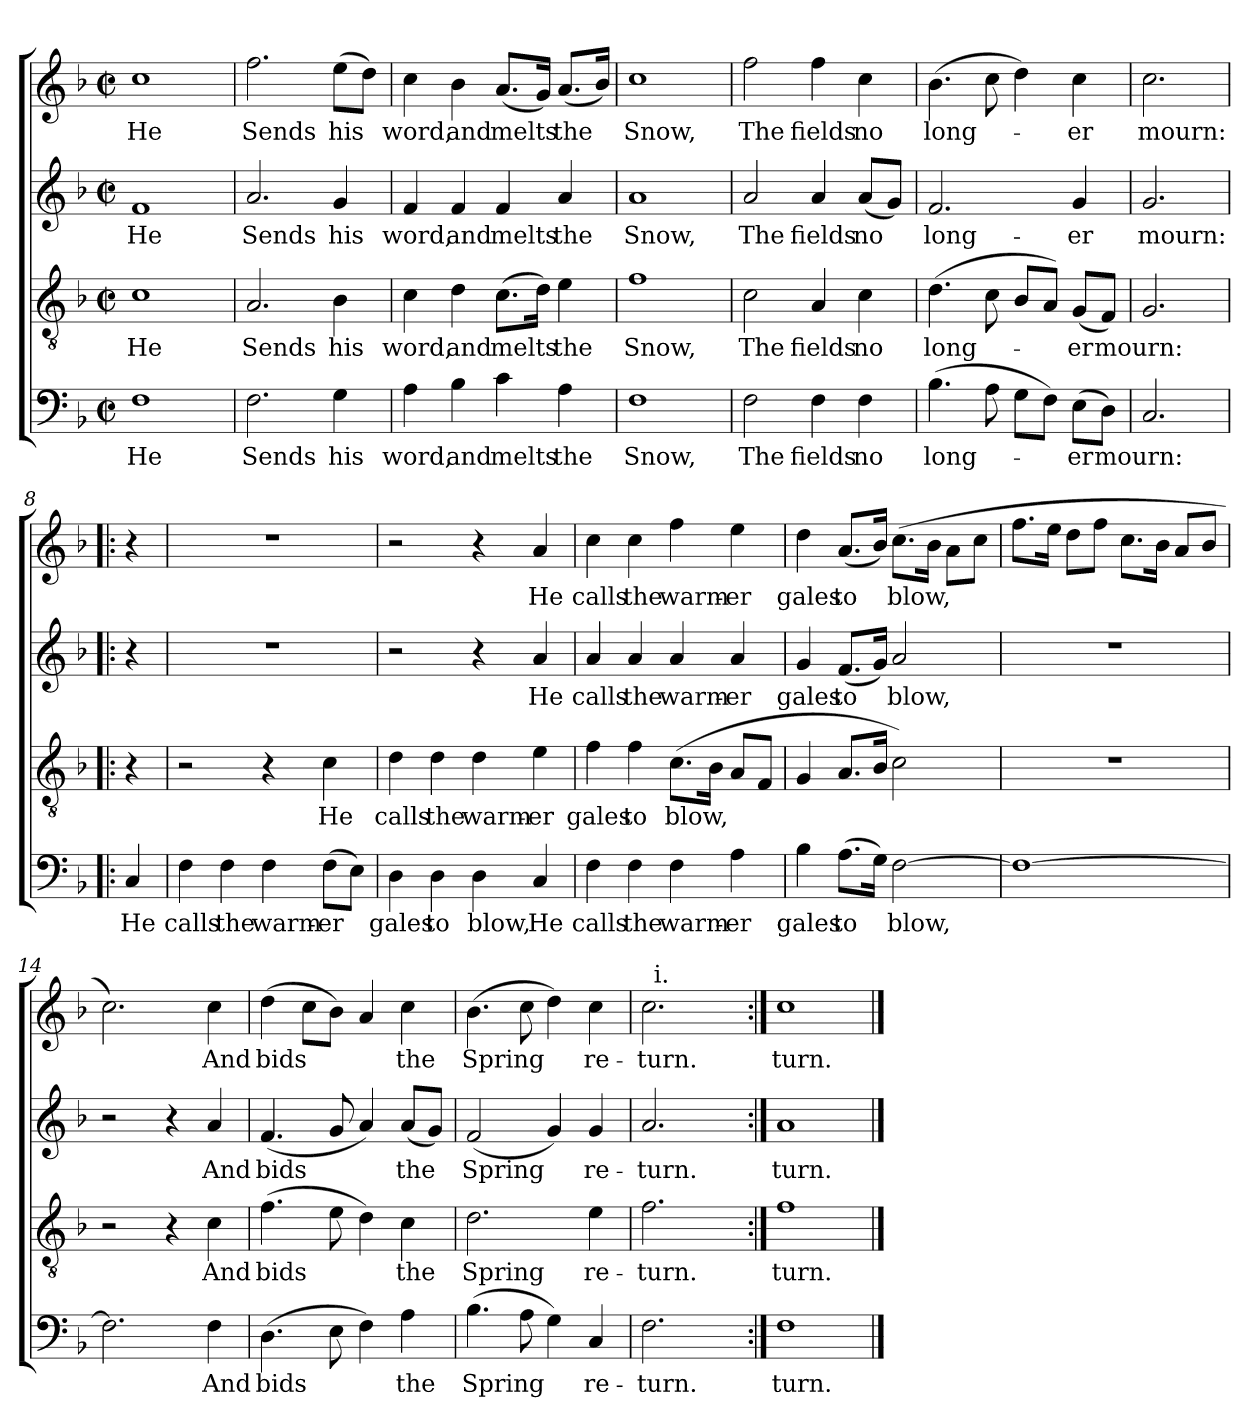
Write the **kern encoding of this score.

**kern	**text	**kern	**text	**kern	**text	**kern	**text
*part4	*part4	*part3	*part3	*part2	*part2	*part1	*part1
*staff4	*staff4	*staff3	*staff3	*staff2	*staff2	*staff1	*staff1
*clefF4	*	*clefGv2	*	*clefG2	*	*clefG2	*
*k[b-]	*	*k[b-]	*	*k[b-]	*	*k[b-]	*
*F:	*	*F:	*	*F:	*	*F:	*
*M2/2	*	*M2/2	*	*M2/2	*	*M2/2	*
*met(c|)	*	*met(c|)	*	*met(c|)	*	*met(c|)	*
=1	=1	=1	=1	=1	=1	=1	=1
!	!LO:LY:b	!	!LO:LY:b	!	!LO:LY:b	!	!LO:LY:b
1F	He	1c	He	1f	He	1cc	He
=2	=2	=2	=2	=2	=2	=2	=2
!	!LO:LY:b	!	!LO:LY:b	!	!LO:LY:b	!	!LO:LY:b
2.F\	Sends	2.A/	Sends	2.a/	Sends	2.ff\	Sends
!	!LO:LY:b	!	!LO:LY:b	!	!LO:LY:b	!	!LO:LY:b
4G\	his	4B-\	his	4g/	his	(>8ee\L	his
.	.	.	.	.	.	8dd\J)	.
=3	=3	=3	=3	=3	=3	=3	=3
!	!LO:LY:b	!	!LO:LY:b	!	!LO:LY:b	!	!LO:LY:b
4A\	word,	4c\	word,	4f/	word,	4cc\	word,
!	!LO:LY:b	!	!LO:LY:b	!	!LO:LY:b	!	!LO:LY:b
4B-\	and	4d\	and	4f/	and	4b-\	and
!	!LO:LY:b	!	!LO:LY:b	!	!LO:LY:b	!	!LO:LY:b
4c\	melts	(>8.c\L	melts	4f/	melts	(<8.a/L	melts
.	.	16d\Jk)	.	.	.	16g/Jk)	.
!	!LO:LY:b	!	!LO:LY:b	!	!LO:LY:b	!	!LO:LY:b
4A\	the	4e\	the	4a/	the	(<8.a/L	the
.	.	.	.	.	.	16b-/Jk)	.
=4	=4	=4	=4	=4	=4	=4	=4
!	!LO:LY:b	!	!LO:LY:b	!	!LO:LY:b	!	!LO:LY:b
1F	Snow,	1f	Snow,	1a	Snow,	1cc	Snow,
=5	=5	=5	=5	=5	=5	=5	=5
!	!LO:LY:b	!	!LO:LY:b	!	!LO:LY:b	!	!LO:LY:b
2F\	The	2c\	The	2a/	The	2ff\	The
!	!LO:LY:b	!	!LO:LY:b	!	!LO:LY:b	!	!LO:LY:b
4F\	fields	4A/	fields	4a/	fields	4ff\	fields
!	!LO:LY:b	!	!LO:LY:b	!	!LO:LY:b	!	!LO:LY:b
4F\	no	4c\	no	(<8a/L	no	4cc\	no
.	.	.	.	8g/J)	.	.	.
=6	=6	=6	=6	=6	=6	=6	=6
!	!LO:LY:b	!	!LO:LY:b	!	!LO:LY:b	!	!LO:LY:b
(>4.B-\	long-	(>4.d\	long-	2.f/	long-	(>4.b-\	long-
8A\	.	8c\	.	.	.	8cc\	.
8G\L	.	8B-/L	.	.	.	4dd\)	.
8F\J)	.	8A/J)	.	.	.	.	.
!	!LO:LY:b	!	!LO:LY:b	!	!LO:LY:b	!	!LO:LY:b
(>8E\L	-er	(<8G/L	-er	4g/	-er	4cc\	-er
!	!LO:LY:b	!	!LO:LY:b	!	!	!	!
8D\J)	mourn:	8F/J)	mourn:	.	.	.	.
=7	=7	=7	=7	=7	=7	=7	=7
!	!	!	!	!	!LO:LY:b	!	!LO:LY:b
2.C/	.	2.G/	.	2.g/	mourn:	2.cc\	mourn:
!!LO:LB:g=z
=8!|:	=8!|:	=8!|:	=8!|:	=8!|:	=8!|:	=8!|:	=8!|:
!	!LO:LY:b	!	!	!	!	!	!
4C/	He	4r	.	4r	.	4r	.
=9	=9	=9	=9	=9	=9	=9	=9
!	!LO:LY:b	!	!	!	!	!	!
4F\	calls	2r	.	1r	.	1r	.
!	!LO:LY:b	!	!	!	!	!	!
4F\	the	.	.	.	.	.	.
!	!LO:LY:b	!	!	!	!	!	!
4F\	warm-	4r	.	.	.	.	.
!	!LO:LY:b	!	!LO:LY:b	!	!	!	!
(>8F\L	-er	4c\	He	.	.	.	.
8E\J)	.	.	.	.	.	.	.
=10	=10	=10	=10	=10	=10	=10	=10
!	!LO:LY:b	!	!LO:LY:b	!	!	!	!
4D\	gales	4d\	calls	2r	.	2r	.
!	!LO:LY:b	!	!LO:LY:b	!	!	!	!
4D\	to	4d\	the	.	.	.	.
!	!LO:LY:b	!	!LO:LY:b	!	!	!	!
4D\	blow,	4d\	warm-	4r	.	4r	.
!	!LO:LY:b	!	!LO:LY:b	!	!LO:LY:b	!	!LO:LY:b
4C/	He	4e\	-er	4a/	He	4a/	He
=11	=11	=11	=11	=11	=11	=11	=11
!	!LO:LY:b	!	!LO:LY:b	!	!LO:LY:b	!	!LO:LY:b
4F\	calls	4f\	gales	4a/	calls	4cc\	calls
!	!LO:LY:b	!	!LO:LY:b	!	!LO:LY:b	!	!LO:LY:b
4F\	the	4f\	to	4a/	the	4cc\	the
!	!LO:LY:b	!	!LO:LY:b	!	!LO:LY:b	!	!LO:LY:b
4F\	warm-	(>8.c\L	blow,	4a/	warm-	4ff\	warm-
.	.	16B-\Jk	.	.	.	.	.
!	!LO:LY:b	!	!	!	!LO:LY:b	!	!LO:LY:b
4A\	-er	8A/L	.	4a/	-er	4ee\	-er
.	.	8F/J	.	.	.	.	.
=12	=12	=12	=12	=12	=12	=12	=12
!	!LO:LY:b	!	!	!	!LO:LY:b	!	!LO:LY:b
4B-\	gales	4G/	.	4g/	gales	4dd\	gales
!	!LO:LY:b	!	!	!	!LO:LY:b	!	!LO:LY:b
(>8.A\L	to	8.A/L	.	(<8.f/L	to	(<8.a/L	to
16G\Jk)	.	16B-/Jk	.	16g/Jk)	.	16b-/Jk)	.
!	!LO:LY:b	!	!	!	!LO:LY:b	!	!LO:LY:b
[<2F\	blow,	2c\)	.	2a/	blow,	(>8.cc\L	blow,
.	.	.	.	.	.	16b-\Jk	.
.	.	.	.	.	.	8a\L	.
.	.	.	.	.	.	8cc\J	.
!!LO:LB:g=z
=13	=13	=13	=13	=13	=13	=13	=13
1F_	.	1r	.	1r	.	8.ff\L	.
.	.	.	.	.	.	16ee\Jk	.
.	.	.	.	.	.	8dd\L	.
.	.	.	.	.	.	8ff\J	.
.	.	.	.	.	.	8.cc\L	.
.	.	.	.	.	.	16b-\Jk	.
.	.	.	.	.	.	8a/L	.
.	.	.	.	.	.	8b-/J	.
=14	=14	=14	=14	=14	=14	=14	=14
2.F\]	.	2r	.	2r	.	2.cc\)	.
.	.	4r	.	4r	.	.	.
!	!LO:LY:b	!	!LO:LY:b	!	!LO:LY:b	!	!LO:LY:b
4F\	And	4c\	And	4a/	And	4cc\	And
=15	=15	=15	=15	=15	=15	=15	=15
!	!LO:LY:b	!	!LO:LY:b	!	!LO:LY:b	!	!LO:LY:b
(>4.D\	bids	(>4.f\	bids	(<4.f/	bids	(>4dd\	bids
.	.	.	.	.	.	8cc\L	.
8E\	.	8e\	.	8g/	.	8b-\J)	.
4F\)	.	4d\)	.	4a/)	.	4a/	.
!	!LO:LY:b	!	!LO:LY:b	!	!LO:LY:b	!	!LO:LY:b
4A\	the	4c\	the	(<8a/L	the	4cc\	the
.	.	.	.	8g/J)	.	.	.
=16	=16	=16	=16	=16	=16	=16	=16
!	!LO:LY:b	!	!LO:LY:b	!	!LO:LY:b	!	!LO:LY:b
(>4.B-\	Spring	2.d\	Spring	(<2f/	Spring	(>4.b-\	Spring
8A\	.	.	.	.	.	8cc\	.
4G\)	.	.	.	4g/)	.	4dd\)	.
!	!LO:LY:b	!	!LO:LY:b	!	!LO:LY:b	!	!LO:LY:b
4C/	re-	4e\	re-	4g/	re-	4cc\	re-
=17	=17	=17	=17	=17	=17	=17	=17
!	!LO:LY:b	!	!LO:LY:b	!	!LO:LY:b	!	!LO:LY:b
*	*	*	*	*	*	*^	*
2.F\	-turn.	2.f\	-turn.	2.a/	-turn.	2.cc\	32ryy	-turn.
!	!	!	!	!	!	!	!LO:TX:a:t=i.	!
.	.	.	.	.	.	.	2ryy	.
.	.	.	.	.	.	.	8..ryy	.
=18:|!	=18:|!	=18:|!	=18:|!	=18:|!	=18:|!	=18:|!	=18:|!	=18:|!
!	!LO:LY:b	!	!LO:LY:b	!	!LO:LY:b	!	!	!LO:LY:b
*	*	*	*	*	*	*v	*v	*
1F	turn.	1f	turn.	1a	turn.	1cc	turn.
==	==	==	==	==	==	==	==
*-	*-	*-	*-	*-	*-	*-	*-
